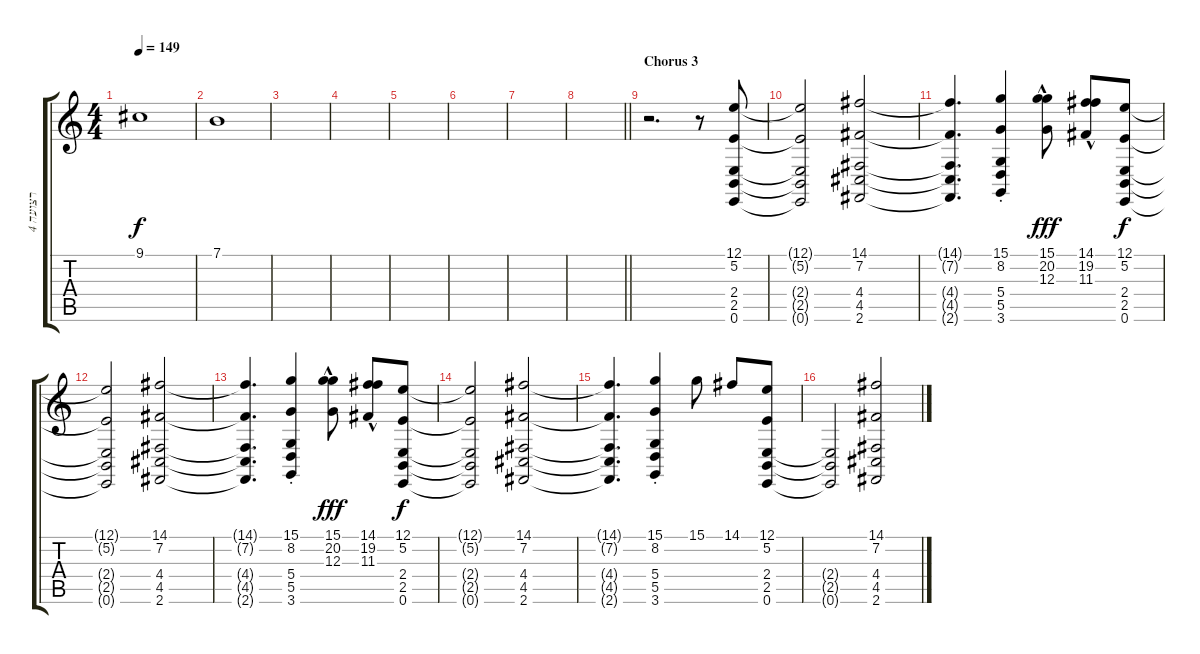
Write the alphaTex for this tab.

\track ("רצועה 4" "רצועה 4") {instrument synthstrings1}
\staff {score tabs}
\tuning (E4 B3 G3 D3 A2 E2) {hide}
\ts (4 4)
\tempo 149
\clef g2
\ks c
9.1.1{dy f} |
7.1.1 |
|
|
|
|
|
\barLineRight lightlight
|
\section ("" "Chorus 3")
r.2{d} r.8 (12.1 5.2 2.4 2.5 0.6).8 |
(12.1{t} 5.2{t} 2.4{t} 2.5{t} 0.6{t}).2 (14.1 7.2 4.4 4.5 2.6).2 |
(14.1{t} 7.2{t} 4.4{t} 4.5{t} 2.6{t}).4{d} (15.1 8.2 5.4{st} 5.5{st} 3.6{st}).4 (15.1{hac} 20.2{hac} 12.3{hac}).8{dy fff} (14.1{hac} 19.2{hac} 11.3{hac}).8 (12.1 5.2 2.4 2.5 0.6).8{dy f} |
(12.1{t} 5.2{t} 2.4{t} 2.5{t} 0.6{t}).2 (14.1 7.2 4.4 4.5 2.6).2 |
(14.1{t} 7.2{t} 4.4{t} 4.5{t} 2.6{t}).4{d} (15.1 8.2 5.4{st} 5.5{st} 3.6{st}).4 (15.1{hac} 20.2{hac} 12.3{hac}).8{dy fff} (14.1{hac} 19.2{hac} 11.3{hac}).8 (12.1 5.2 2.4 2.5 0.6).8{dy f} |
(12.1{t} 5.2{t} 2.4{t} 2.5{t} 0.6{t}).2 (14.1 7.2 4.4 4.5 2.6).2 |
(14.1{t} 7.2{t} 4.4{t} 4.5{t} 2.6{t}).4{d} (15.1 8.2 5.4{st} 5.5{st} 3.6{st}).4 15.1.8 14.1.8 (12.1 5.2 2.4 2.5 0.6).8 |
(2.4{t} 2.5{t} 0.6{t}).2 (14.1 7.2 4.4 4.5 2.6).2
